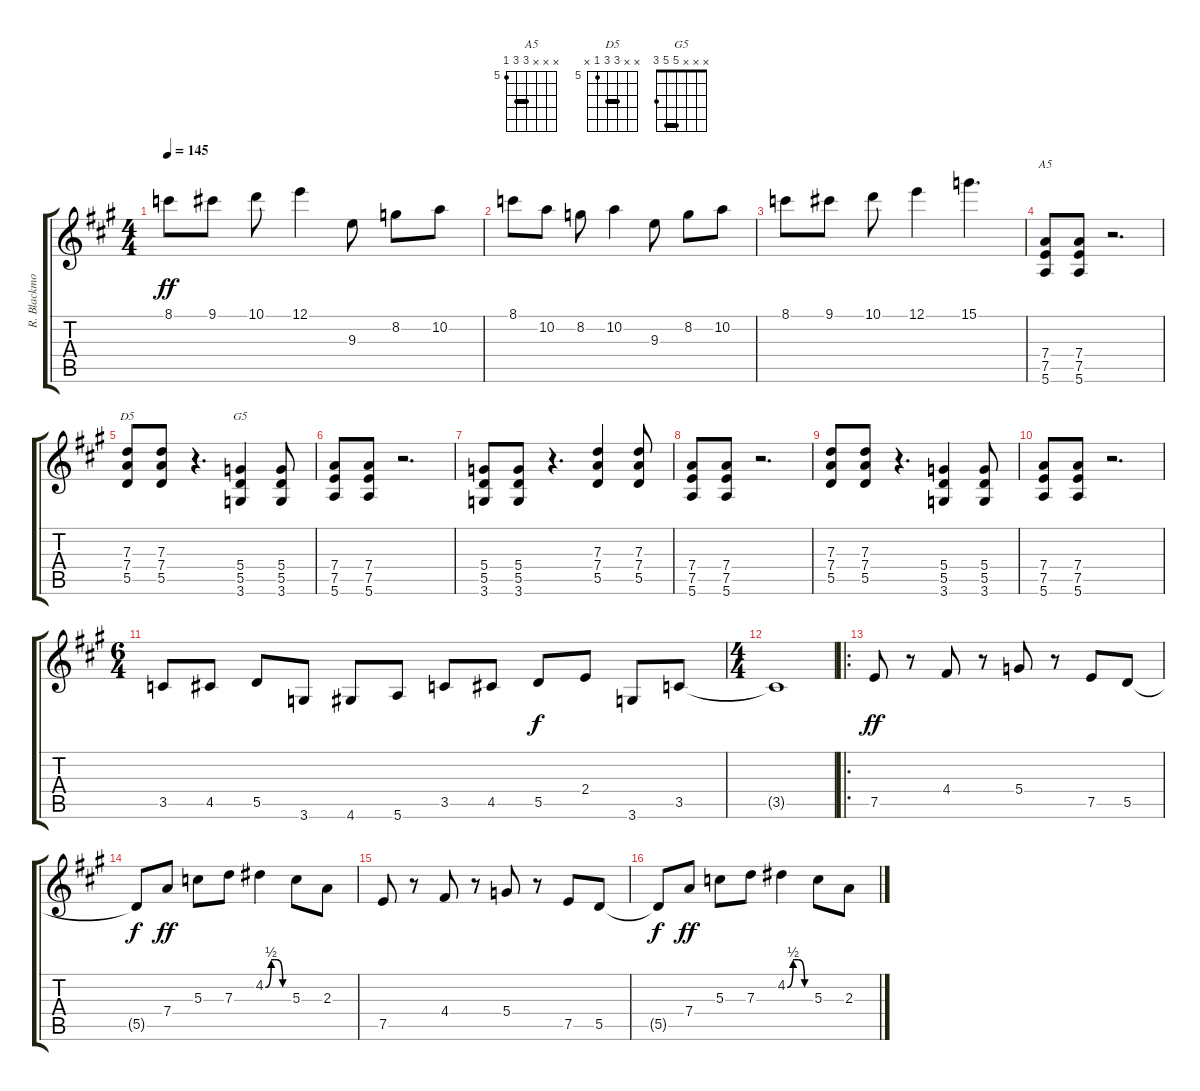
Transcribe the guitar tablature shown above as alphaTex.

\track ("R. Blackmore links" "R. Blackmo") {instrument overdrivenguitar}
\staff {score tabs}
\tuning (E4 B3 G3 D3 A2 E2) {hide}
\chord ("A5" x x x 7 7 5) {firstfret 5 barre 7}
\chord ("D5" x x 7 7 5 x) {firstfret 5 barre 7}
\chord ("G5" x x x 5 5 3) {barre 5}
\ts (4 4)
\tempo 145
\clef g2
\ks a
8.1.8{dy ff} 9.1.8 10.1.8 12.1.4 9.3.8 8.2.8 10.2.8 |
8.1.8 10.2.8 8.2.8 10.2.4 9.3.8 8.2.8 10.2.8 |
8.1.8 9.1.8 10.1.8 12.1.4 15.1.4{d} |
(7.4 7.5 5.6).8{ch "A5"} (7.4 7.5 5.6).8 r.2{d} |
(7.3 7.4 5.5).8{ch "D5"} (7.3 7.4 5.5).8 r.4{d} (5.4 5.5 3.6).4{ch "G5"} (5.4 5.5 3.6).8 |
(7.4 7.5 5.6).8 (7.4 7.5 5.6).8 r.2{d} |
(5.4 5.5 3.6).8 (5.4 5.5 3.6).8 r.4{d} (7.3 7.4 5.5).4 (7.3 7.4 5.5).8 |
(7.4 7.5 5.6).8 (7.4 7.5 5.6).8 r.2{d} |
(7.3 7.4 5.5).8 (7.3 7.4 5.5).8 r.4{d} (5.4 5.5 3.6).4 (5.4 5.5 3.6).8 |
(7.4 7.5 5.6).8 (7.4 7.5 5.6).8 r.2{d} |
\ts (6 4)
3.5.8 4.5.8 5.5.8 3.6.8 4.6.8 5.6.8 3.5.8 4.5.8 5.5.8{dy f} 2.4.8 3.6.8 3.5.8 |
\ts (4 4)
3.5{t}.1 |
\ro
7.5.8{dy ff} r.8 4.4.8 r.8 5.4.8 r.8 7.5.8 5.5.8 |
5.5{t}.8{dy f} 7.4.8{dy ff} 5.3.8 7.3.8 4.2{be (custom 0 0 15 2 30 2 45 0 60 0)}.4 5.3.8 2.3.8 |
7.5.8 r.8 4.4.8 r.8 5.4.8 r.8 7.5.8 5.5.8 |
5.5{t}.8{dy f} 7.4.8{dy ff} 5.3.8 7.3.8 4.2{be (custom 0 0 15 2 30 2 45 0 60 0)}.4 5.3.8 2.3.8
